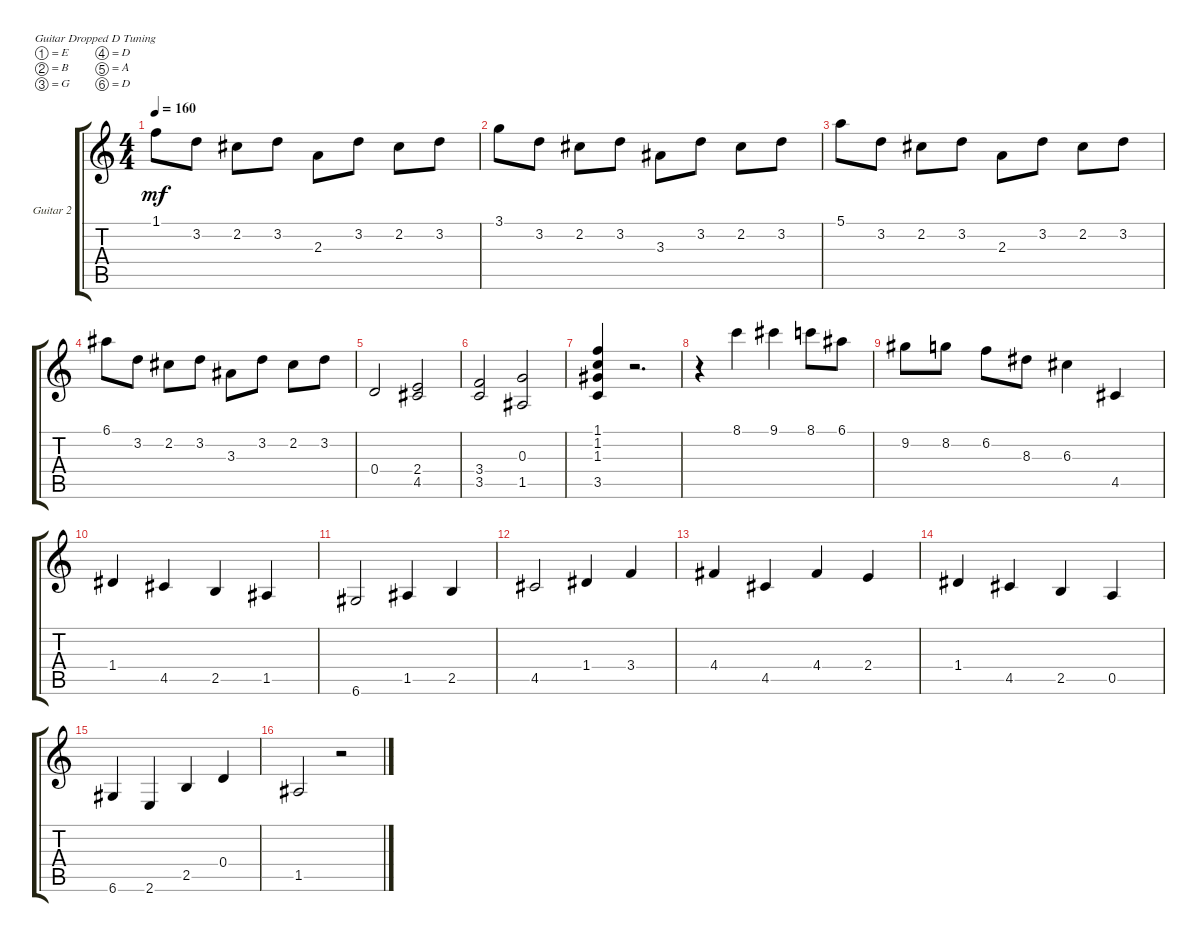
\bracketExtendMode groupsimilarinstruments
\firstSystemTrackNameOrientation horizontal
\otherSystemsTrackNameOrientation horizontal
\track ("Guitar 2" "Guitar 2") {instrument acousticguitarsteel}
\staff {score tabs}
\tuning (E4 B3 G3 D3 A2 D2)
\ts (4 4)
\tempo 160
\clef g2
\ks c
1.1.8{dy mf} 3.2.8 2.2.8 3.2.8 2.3.8 3.2.8 2.2.8 3.2.8 |
3.1.8 3.2.8 2.2.8 3.2.8 3.3.8 3.2.8 2.2.8 3.2.8 |
5.1.8 3.2.8 2.2.8 3.2.8 2.3.8 3.2.8 2.2.8 3.2.8 |
6.1.8 3.2.8 2.2.8 3.2.8 3.3.8 3.2.8 2.2.8 3.2.8 |
0.4.2 (2.4 4.5).2 |
(3.4 3.5).2 (0.3 1.5).2 |
(1.1 1.2 1.3 3.5).4 r.2{d} |
r.4 8.1.4 9.1.4 8.1.8 6.1.8 |
9.2.8 8.2.8 6.2.8 8.3.8 6.3.4 4.5.4 |
1.4.4 4.5.4 2.5.4 1.5.4 |
6.6.2 1.5.4 2.5.4 |
4.5.2 1.4.4 3.4.4 |
4.4.4 4.5.4 4.4.4 2.4.4 |
1.4.4 4.5.4 2.5.4 0.5.4 |
6.6.4 2.6.4 2.5.4 0.4.4 |
1.5.2 r.2
